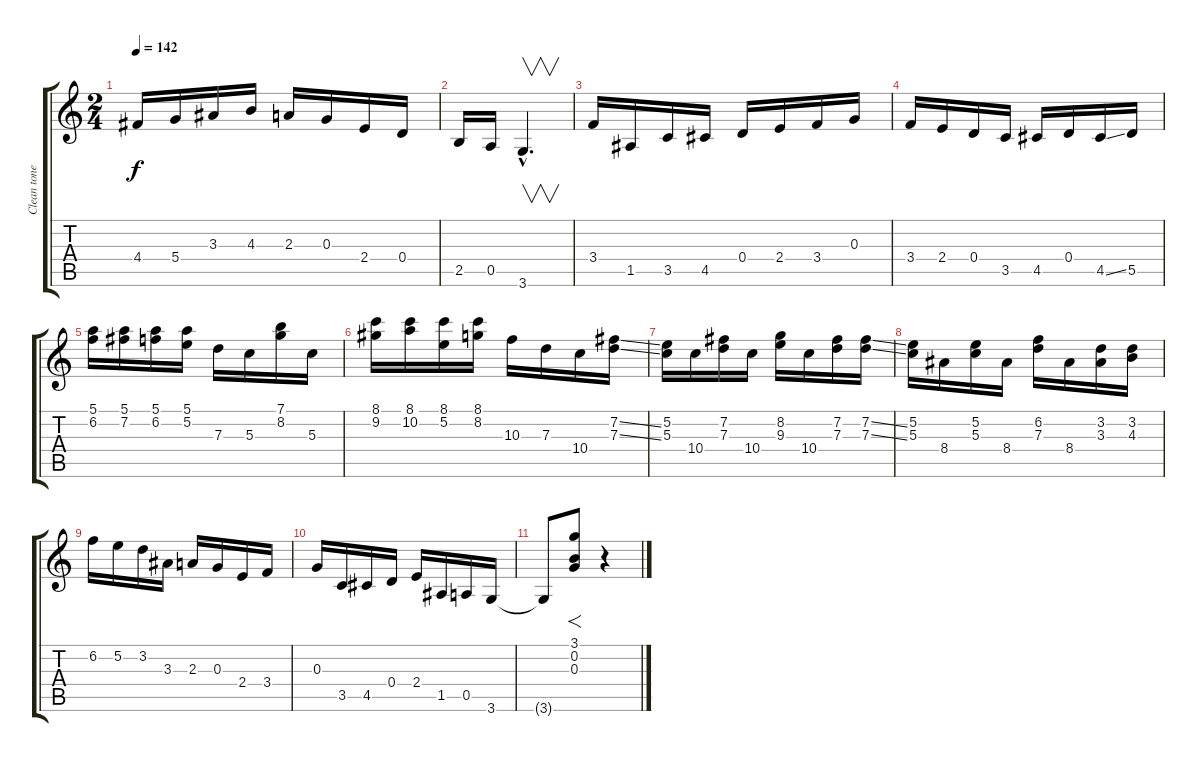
\track ("Clean tone guitar" "Clean tone") {instrument electricguitarclean}
\staff {score tabs}
\tuning (E4 B3 G3 D3 A2 E2) {hide}
\ts (2 4)
\tempo 142
\clef g2
\ks c
4.4.16{dy f} 5.4.16 3.3.16 4.3.16 2.3.16 0.3.16 2.4.16 0.4.16 |
2.5.16 0.5.16 3.6{hac}.4{v d} |
3.4.16 1.5.16 3.5.16 4.5.16 0.4.16 2.4.16 3.4.16 0.3.16 |
3.4.16 2.4.16 0.4.16 3.5.16 4.5.16 0.4.16 4.5{ss}.16 5.5.16 |
(5.1 6.2).16 (5.1 7.2).16 (5.1 6.2).16 (5.1 5.2).16 7.3.16 5.3.16 (7.1 8.2).16 5.3.16 |
(8.1 9.2).16 (8.1 10.2).16 (8.1 5.2).16 (8.1 8.2).16 10.3.16 7.3.16 10.4.16 (7.2{ss} 7.3{ss}).16 |
(5.2 5.3).16 10.4.16 (7.2 7.3).16 10.4.16 (8.2 9.3).16 10.4.16 (7.2 7.3).16 (7.2{ss} 7.3{ss}).16 |
(5.2 5.3).16 8.4.16 (5.2 5.3).16 8.4.16 (6.2 7.3).16 8.4.16 (3.2 3.3).16 (3.2 4.3).16 |
6.2.16 5.2.16 3.2.16 3.3.16 2.3.16 0.3.16 2.4.16 3.4.16 |
0.3.16 3.5.16 4.5.16 0.4.16 2.4.16 1.5.16 0.5.16 3.6.16 |
3.6{t}.8 (3.1 0.2 0.3).8{f} r.4
